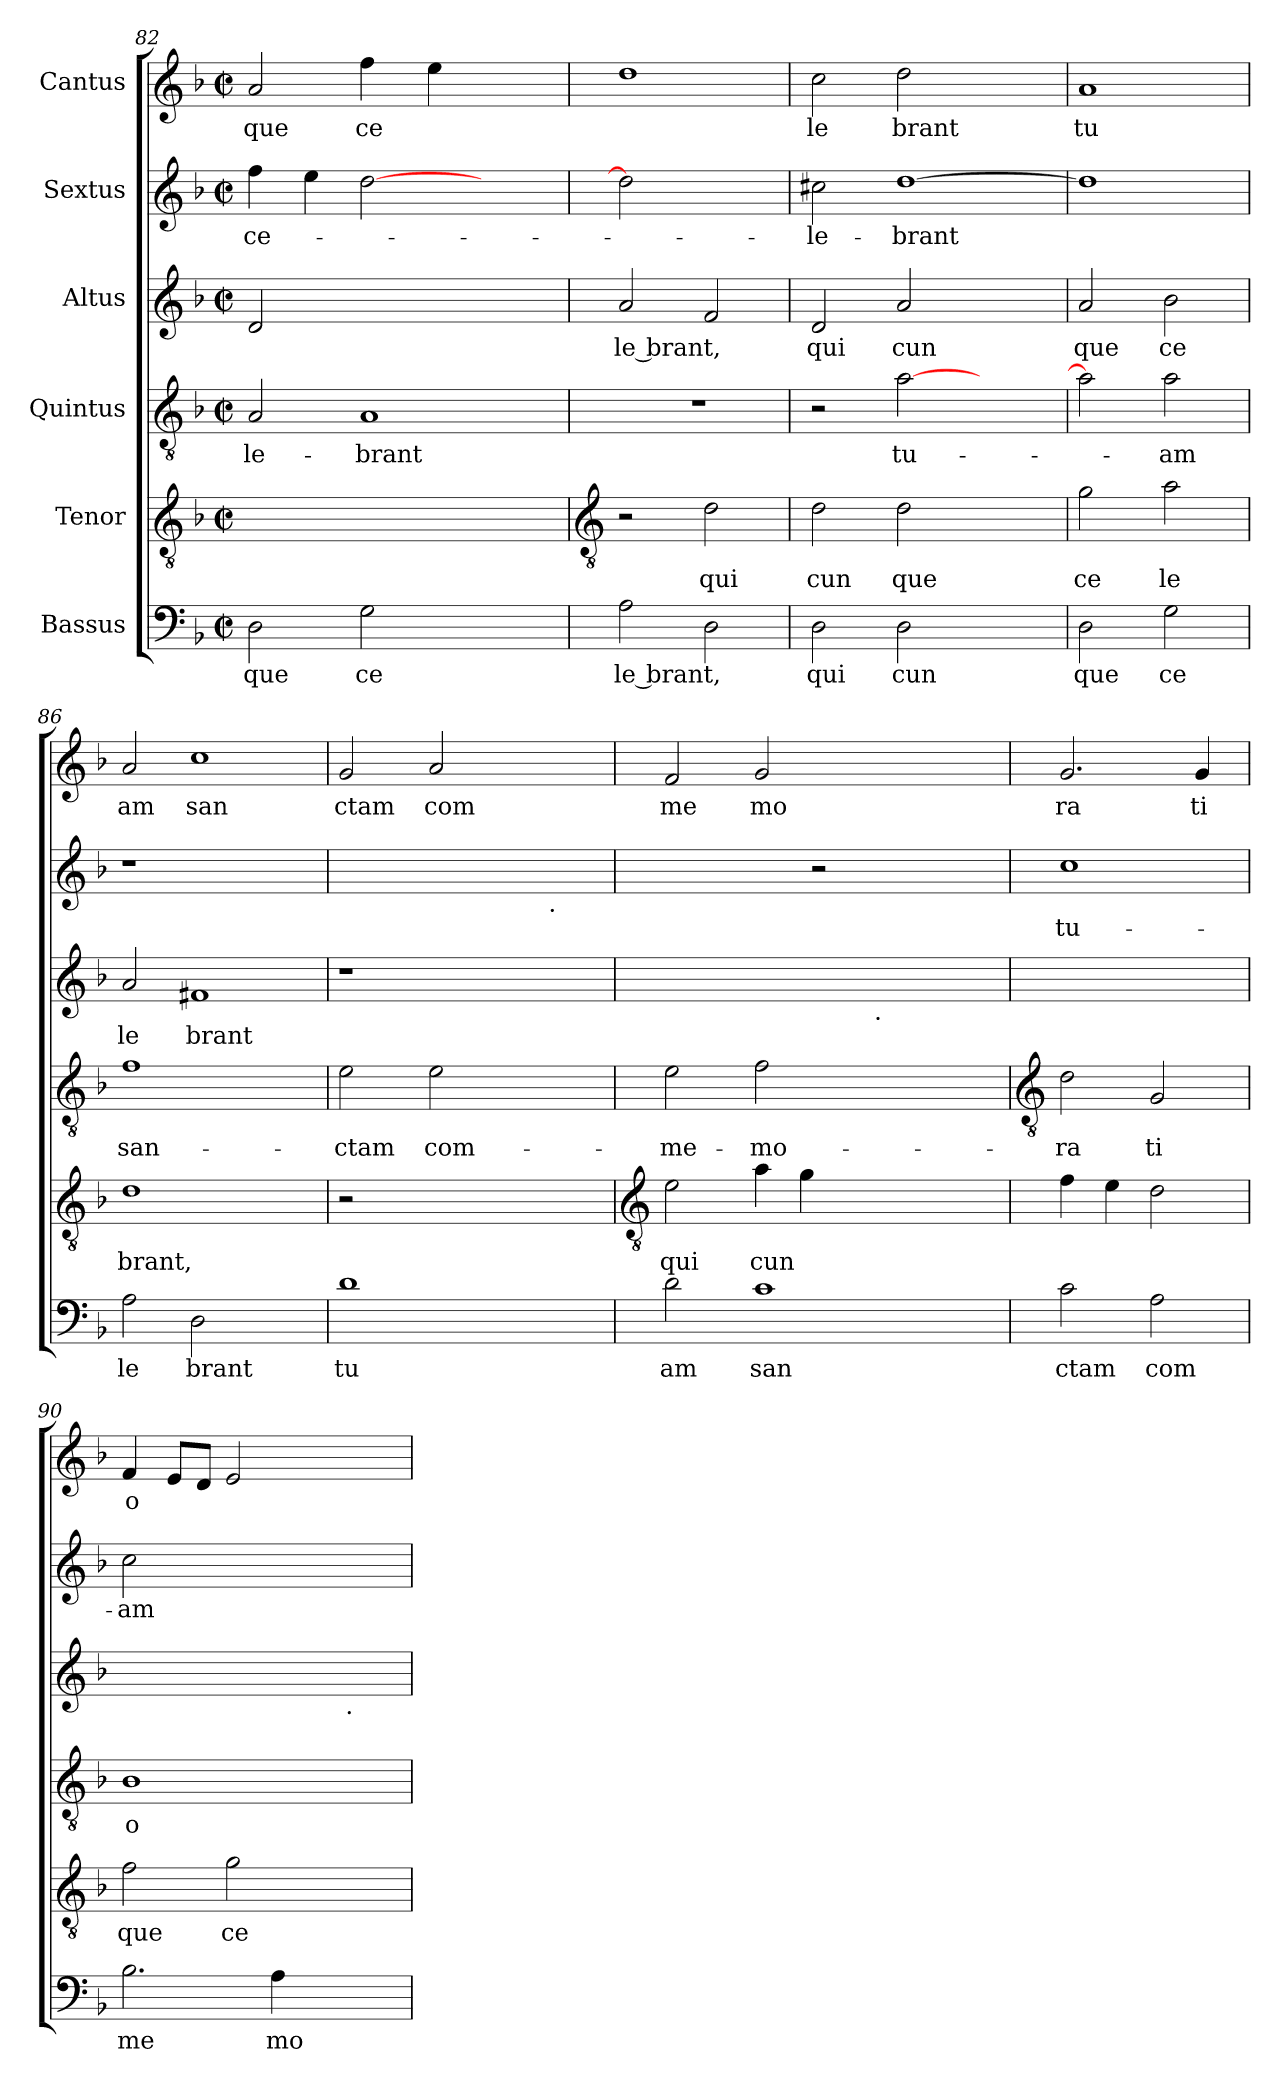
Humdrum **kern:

**kern	**text	**kern	**text	**kern	**text	**kern	**text	**kern	**text	**kern	**text
*part6	*part6	*part5	*part5	*part4	*part4	*part3	*part3	*part2	*part2	*part1	*part1
*staff6	*staff6	*staff5	*staff5	*staff4	*staff4	*staff3	*staff3	*staff2	*staff2	*staff1	*staff1
*I"Bassus	*	*I"Tenor	*	*I"Quintus	*	*I"Altus	*	*I"Sextus	*	*I"Cantus	*
!!LO:LB:g=z
*clefF4	*	*clefGv2	*	*clefGv2	*	*clefG2	*	*clefG2	*	*clefG2	*
*k[b-]	*	*k[b-]	*	*k[b-]	*	*k[b-]	*	*k[b-]	*	*k[b-]	*
*F:	*	*F:	*	*F:	*	*F:	*	*F:	*	*F:	*
*M2/2	*	*M2/2	*	*M2/2	*	*M2/2	*	*M2/2	*	*M2/2	*
*met(c|)	*	*met(c|)	*	*met(c|)	*	*met(c|)	*	*met(c|)	*	*met(c|)	*
=82	=82	=82	=82	=82	=82	=82	=82	=82	=82	=82	=82
!	!LO:LY:b	!	!	!	!LO:LY:b	!	!	!	!LO:LY:b	!	!LO:LY:b
2D\	que	4ryy	.	2A/	-le-	2d/	.	4ff\	ce-	2a/	que
.	.	4ryy	.	.	.	.	.	4ee\	.	.	.
!	!LO:LY:b	!	!	!	!LO:LY:b	!	!	!	!	!	!LO:LY:b
2G\	ce	32ryy	.	1A	-brant	1ryy	.	[2dd\	.	4ff\	ce
.	.	32%31ryy	.	.	.	.	.	.	.	.	.
.	.	.	.	.	.	.	.	.	.	4ee\	.
2ryy	.	.	.	.	.	.	.	2ryy	.	2ryy	.
!!LO:LB:g=z
=83	=83	=83	=83	=83	=83	=83	=83	=83	=83	=83	=83
*	*	*clefGv2	*	*	*	*	*	*	*	*	*
!	!LO:LY:b	!	!	!	!	!	!LO:LY:b	!	!	!	!
2A\	le brant,	2r	.	1r	.	2a/	le brant,	2dd\]	.	1dd	.
!	!	!	!LO:LY:b	!	!	!	!	!	!	!	!
2D\	.	2d\	qui	.	.	2f/	.	2ryy	.	.	.
!!LO:LB:g=z
=84	=84	=84	=84	=84	=84	=84	=84	=84	=84	=84	=84
!	!LO:LY:b	!	!LO:LY:b	!	!	!	!LO:LY:b	!	!LO:LY:b	!	!LO:LY:b
2D\	qui	2d\	cun	2r	.	2d/	qui	2cc#X\	-le-	2cc\	le
!	!LO:LY:b	!	!LO:LY:b	!	!LO:LY:b	!	!LO:LY:b	!	!LO:LY:b	!	!LO:LY:b
2D\	cun	2d\	que	[2a\	tu-	2a/	cun	[1dd	-brant	2dd\	brant
2ryy	.	2ryy	.	2ryy	.	2ryy	.	.	.	2ryy	.
=85	=85	=85	=85	=85	=85	=85	=85	=85	=85	=85	=85
!	!LO:LY:b	!	!LO:LY:b	!	!	!	!LO:LY:b	!	!	!	!LO:LY:b
2D\	que	2g\	ce	2a\]	.	2a/	que	1dd]	.	1a	tu
!	!LO:LY:b	!	!LO:LY:b	!	!LO:LY:b	!	!LO:LY:b	!	!	!	!
2G\	ce	2a\	le	2a\	-am	2b-\	ce	.	.	.	.
=86	=86	=86	=86	=86	=86	=86	=86	=86	=86	=86	=86
!	!LO:LY:b	!	!LO:LY:b	!	!LO:LY:b	!	!LO:LY:b	!	!	!	!LO:LY:b
2A\	le	1d	brant,	1f	san-	2a/	le	1r	.	2a/	am
!	!LO:LY:b	!	!	!	!	!	!LO:LY:b	!	!	!	!LO:LY:b
2D\	brant	.	.	.	.	1f#X	brant	.	.	1cc	san
2ryy	.	2ryy	.	2ryy	.	.	.	2ryy	.	.	.
=87	=87	=87	=87	=87	=87	=87	=87	=87	=87	=87	=87
!	!LO:LY:b	!	!	!	!LO:LY:b	!	!	!	!	!	!LO:LY:b
1d	tu	2r	.	2e\	-ctam	1r	.	4ryy	.	2g/	ctam
.	.	.	.	.	.	.	.	4ryy	.	.	.
!	!	!	!	!	!LO:LY:b	!	!	!	!	!	!LO:LY:b
.	.	2ryy	.	2e\	com-	.	.	4ryy	.	2a/	com
.	.	.	.	.	.	.	.	32ryy	.	.	.
.	.	.	.	.	.	.	.	32ryy	.	.	.
.	.	.	.	.	.	.	.	32ryy	.	.	.
.	.	.	.	.	.	.	.	32ryy	.	.	.
.	.	.	.	.	.	.	.	32ryy	.	.	.
.	.	.	.	.	.	.	.	32ryy	.	.	.
!	!	!	!	!	!	!	!	!LO:TX:b:t=.	!	!	!
.	.	.	.	.	.	.	.	32ryy	.	.	.
.	.	.	.	.	.	.	.	4ryy	.	.	.
8..ryy	.	8..ryy	.	8..ryy	.	8..ryy	.	.	.	8..ryy	.
!!LO:LB:g=z
=88	=88	=88	=88	=88	=88	=88	=88	=88	=88	=88	=88
*	*	*clefGv2	*	*	*	*	*	*	*	*	*
!	!LO:LY:b	!	!LO:LY:b	!	!LO:LY:b	!	!	!	!	!	!LO:LY:b
2d\	am	2e\	qui	2e\	-me-	4ryy	.	4ryy	.	2f/	me
.	.	.	.	.	.	4ryy	.	4ryy	.	.	.
!	!LO:LY:b	!	!LO:LY:b	!	!LO:LY:b	!	!	!	!	!	!LO:LY:b
1c	san	4a\	cun	2f\	-mo-	4ryy	.	4ryy	.	2g/	mo
.	.	4g\	.	.	.	32ryy	.	32ryy	.	.	.
.	.	.	.	.	.	32ryy	.	2r	.	.	.
.	.	.	.	.	.	32ryy	.	.	.	.	.
.	.	.	.	.	.	32ryy	.	.	.	.	.
.	.	.	.	.	.	32ryy	.	.	.	.	.
.	.	.	.	.	.	32ryy	.	.	.	.	.
!	!	!	!	!	!	!LO:TX:b:t=.	!	!	!	!	!
.	.	.	.	.	.	32ryy	.	.	.	.	.
.	.	.	.	.	.	4ryy	.	.	.	.	.
.	.	2ryy	.	2ryy	.	.	.	.	.	2ryy	.
.	.	.	.	.	.	4ryy	.	.	.	.	.
.	.	.	.	.	.	.	.	8..ryy	.	.	.
.	.	.	.	.	.	32ryy	.	.	.	.	.
!!LO:LB:g=z
=89	=89	=89	=89	=89	=89	=89	=89	=89	=89	=89	=89
*	*	*	*	*clefGv2	*	*	*	*	*	*	*
!	!LO:LY:b	!	!	!	!LO:LY:b	!	!	!	!LO:LY:b	!	!LO:LY:b
2c\	ctam	4f\	.	2d\	-ra	4ryy	.	1cc	tu-	2.g/	ra
.	.	4e\	.	.	.	4ryy	.	.	.	.	.
!	!LO:LY:b	!	!	!	!LO:LY:b	!	!	!	!	!	!
2A\	com	2d\	.	2G/	ti	4ryy	.	.	.	.	.
!	!	!	!	!	!	!	!	!	!	!	!LO:LY:b
.	.	.	.	.	.	32ryy	.	.	.	4g/	ti
.	.	.	.	.	.	8..ryy	.	.	.	.	.
!!LO:LB:g=z
=90	=90	=90	=90	=90	=90	=90	=90	=90	=90	=90	=90
!	!LO:LY:b	!	!LO:LY:b	!	!LO:LY:b	!	!	!	!LO:LY:b	!	!LO:LY:b
2.B-\	me	2f\	que	1B-	o	4ryy	.	2cc\	-am	4f/	o
.	.	.	.	.	.	4ryy	.	.	.	8e/L	.
.	.	.	.	.	.	.	.	.	.	8d/J	.
!	!	!	!LO:LY:b	!	!	!	!	!	!	!	!
.	.	2g\	ce	.	.	4ryy	.	2ryy	.	2e/	.
!	!LO:LY:b	!	!	!	!	!	!	!	!	!	!
4A\	mo	.	.	.	.	32ryy	.	.	.	.	.
.	.	.	.	.	.	32ryy	.	.	.	.	.
.	.	.	.	.	.	32ryy	.	.	.	.	.
.	.	.	.	.	.	32ryy	.	.	.	.	.
.	.	.	.	.	.	32ryy	.	.	.	.	.
.	.	.	.	.	.	32ryy	.	.	.	.	.
!	!	!	!	!	!	!LO:TX:b:t=.	!	!	!	!	!
.	.	.	.	.	.	32ryy	.	.	.	.	.
.	.	.	.	.	.	4ryy	.	.	.	.	.
8..ryy	.	8..ryy	.	8..ryy	.	.	.	8..ryy	.	8..ryy	.
=	=	=	=	=	=	=	=	=	=	=	=
*-	*-	*-	*-	*-	*-	*-	*-	*-	*-	*-	*-
